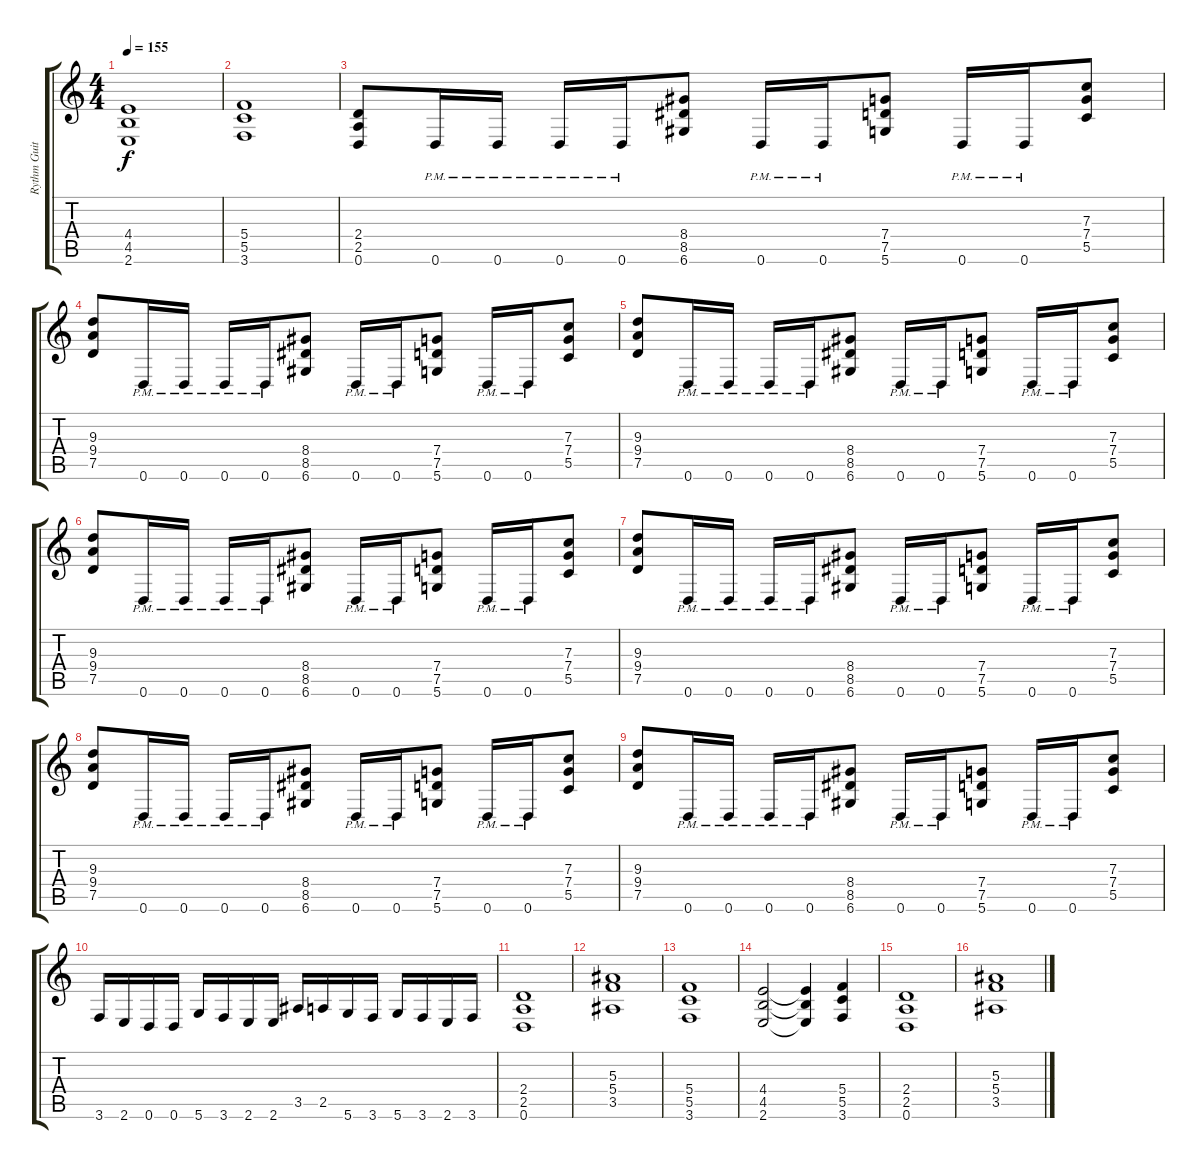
\track ("Rythm Guitar (Mille Petrozza)" "Rythm Guit") {instrument distortionguitar}
\staff {score tabs}
\tuning (D4 A3 F3 C3 G2 D2) {hide}
\ts (4 4)
\tempo 155
\clef g2
\ks c
(4.4 4.5 2.6).1{dy f} |
(5.4 5.5 3.6).1 |
(2.4 2.5 0.6).8 0.6{pm}.16 0.6{pm}.16 0.6{pm}.16 0.6{pm}.16 (8.4 8.5 6.6).8 0.6{pm}.16 0.6{pm}.16 (7.4 7.5 5.6).8 0.6{pm}.16 0.6{pm}.16 (7.3 7.4 5.5).8 |
(9.3 9.4 7.5).8 0.6{pm}.16 0.6{pm}.16 0.6{pm}.16 0.6{pm}.16 (8.4 8.5 6.6).8 0.6{pm}.16 0.6{pm}.16 (7.4 7.5 5.6).8 0.6{pm}.16 0.6{pm}.16 (7.3 7.4 5.5).8 |
(9.3 9.4 7.5).8 0.6{pm}.16 0.6{pm}.16 0.6{pm}.16 0.6{pm}.16 (8.4 8.5 6.6).8 0.6{pm}.16 0.6{pm}.16 (7.4 7.5 5.6).8 0.6{pm}.16 0.6{pm}.16 (7.3 7.4 5.5).8 |
(9.3 9.4 7.5).8 0.6{pm}.16 0.6{pm}.16 0.6{pm}.16 0.6{pm}.16 (8.4 8.5 6.6).8 0.6{pm}.16 0.6{pm}.16 (7.4 7.5 5.6).8 0.6{pm}.16 0.6{pm}.16 (7.3 7.4 5.5).8 |
(9.3 9.4 7.5).8 0.6{pm}.16 0.6{pm}.16 0.6{pm}.16 0.6{pm}.16 (8.4 8.5 6.6).8 0.6{pm}.16 0.6{pm}.16 (7.4 7.5 5.6).8 0.6{pm}.16 0.6{pm}.16 (7.3 7.4 5.5).8 |
(9.3 9.4 7.5).8 0.6{pm}.16 0.6{pm}.16 0.6{pm}.16 0.6{pm}.16 (8.4 8.5 6.6).8 0.6{pm}.16 0.6{pm}.16 (7.4 7.5 5.6).8 0.6{pm}.16 0.6{pm}.16 (7.3 7.4 5.5).8 |
(9.3 9.4 7.5).8 0.6{pm}.16 0.6{pm}.16 0.6{pm}.16 0.6{pm}.16 (8.4 8.5 6.6).8 0.6{pm}.16 0.6{pm}.16 (7.4 7.5 5.6).8 0.6{pm}.16 0.6{pm}.16 (7.3 7.4 5.5).8 |
3.6.16 2.6.16 0.6.16 0.6.16 5.6.16 3.6.16 2.6.16 2.6.16 3.5.16 2.5.16 5.6.16 3.6.16 5.6.16 3.6.16 2.6.16 3.6.16 |
(2.4 2.5 0.6).1 |
(5.3 5.4 3.5).1 |
(5.4 5.5 3.6).1 |
(4.4 4.5 2.6).2 (4.4{t} 4.5{t} 2.6{t}).4 (5.4 5.5 3.6).4 |
(2.4 2.5 0.6).1 |
(5.3 5.4 3.5).1
